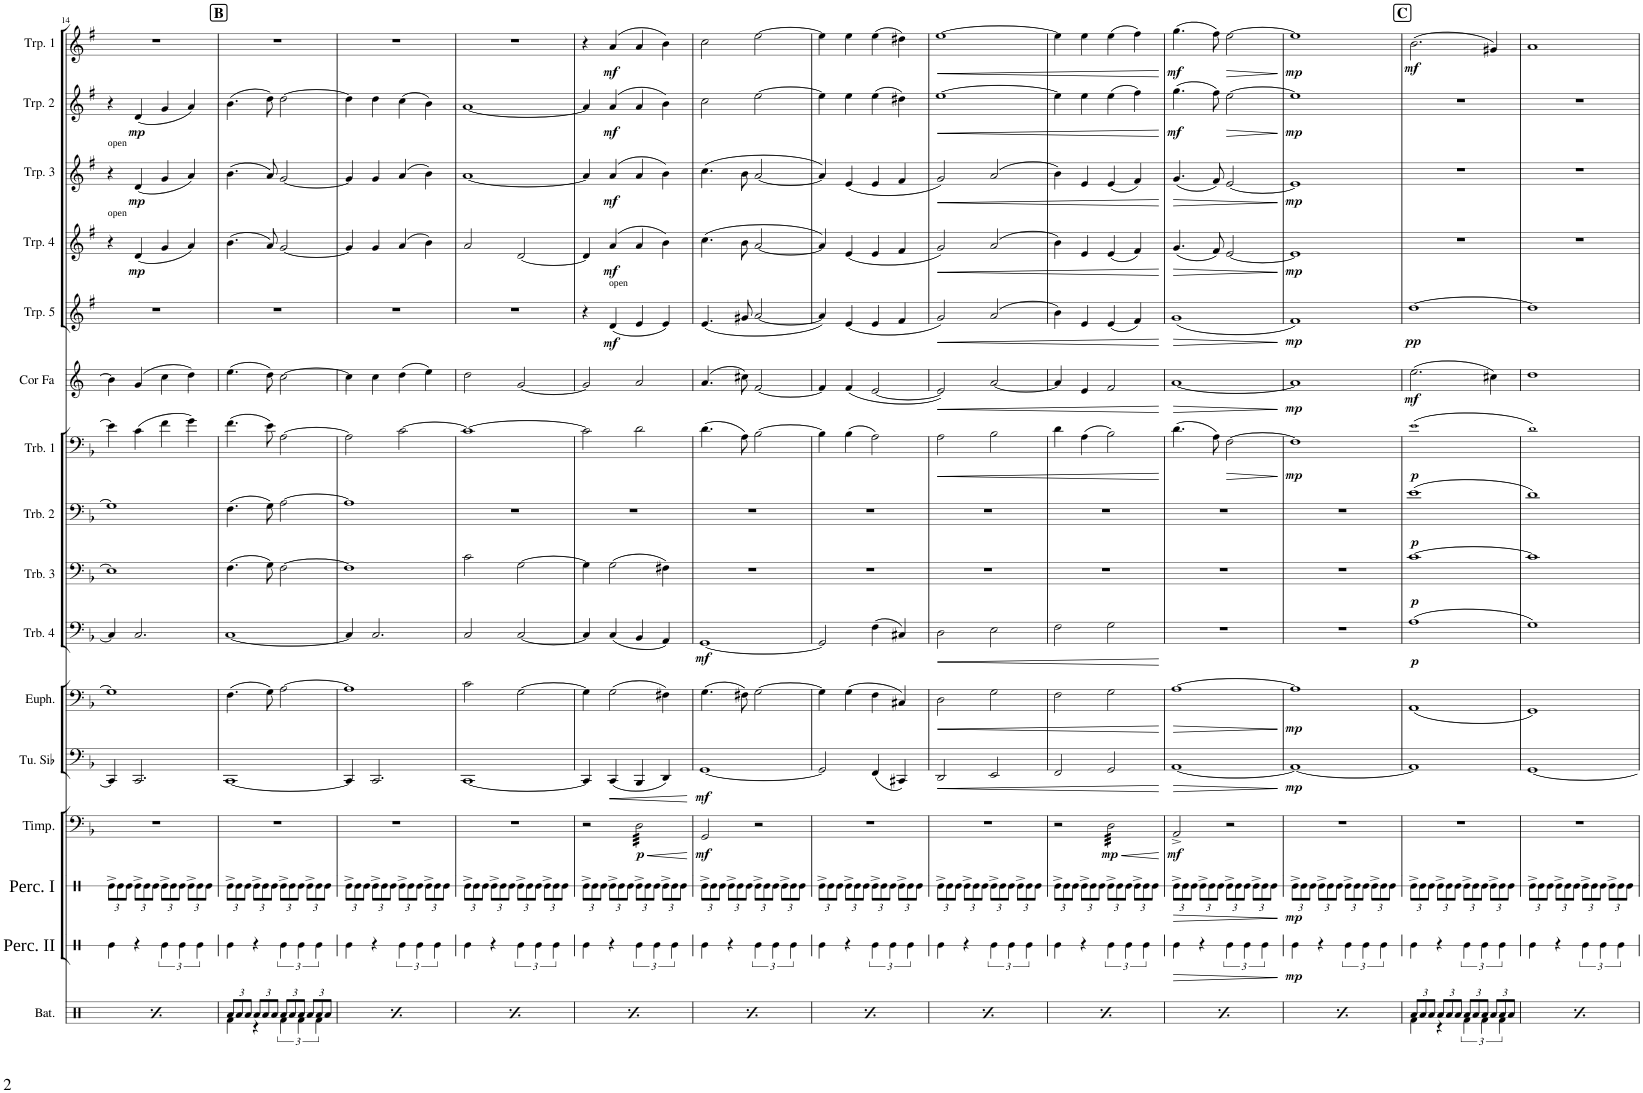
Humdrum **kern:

**kern	**kern	**dynam	**kern	**dynam	**kern	**dynam	**kern	**dynam	**kern	**dynam	**kern	**dynam	**kern	**dynam	**kern	**dynam	**kern	**dynam	**kern	**dynam	**kern	**dynam	**kern	**dynam	**kern	**dynam	**kern	**dynam	**kern	**dynam
*part16	*part15	*part15	*part14	*part14	*part13	*part13	*part12	*part12	*part11	*part11	*part10	*part10	*part9	*part9	*part8	*part8	*part7	*part7	*part6	*part6	*part5	*part5	*part4	*part4	*part3	*part3	*part2	*part2	*part1	*part1
*staff16	*staff15	*staff15	*staff14	*staff14	*staff13	*staff13	*staff12	*staff12	*staff11	*staff11	*staff10	*staff10	*staff9	*staff9	*staff8	*staff8	*staff7	*staff7	*staff6	*staff6	*staff5	*staff5	*staff4	*staff4	*staff3	*staff3	*staff2	*staff2	*staff1	*staff1
*I"Batterie	*I"Percussion II	*	*I"Percussion I	*	*I"Timpani	*	*I"Tuba en Sib	*	*I"Euphonium	*	*I"Trombone 4	*	*I"Trombone 3	*	*I"Trombone 2	*	*I"Trombone 1	*	*I"Cor en Fa	*	*I"Trompette 5	*	*I"Trompette 4	*	*I"Trompette 3	*	*I"Trompette 2	*	*I"Trompette 1	*
*I'Bat.	*I'Perc. II	*	*I'Perc. I	*	*I'Timp.	*	*I'Tu. Sib	*	*I'Euph.	*	*I'Trb. 4	*	*I'Trb. 3	*	*I'Trb. 2	*	*I'Trb. 1	*	*I'Cor Fa	*	*I'Trp. 5	*	*I'Trp. 4	*	*I'Trp. 3	*	*I'Trp. 2	*	*I'Trp. 1	*
!!LO:PB:g=z
*clefX	*clefX	*	*clefX	*	*clefF4	*	*clefF4	*	*clefF4	*	*clefF4	*	*clefF4	*	*clefF4	*	*clefF4	*	*clefG2	*	*clefG2	*	*clefG2	*	*clefG2	*	*clefG2	*	*clefG2	*
*	*	*	*	*	*	*	*	*	*	*	*	*	*	*	*	*	*	*	*Trd4c7	*	*Trd1c2	*	*Trd1c2	*	*Trd1c2	*	*Trd1c2	*	*Trd1c2	*
*k[]	*k[]	*	*k[]	*	*k[b-]	*	*k[b-]	*	*k[b-]	*	*k[b-]	*	*k[b-]	*	*k[b-]	*	*k[b-]	*	*k[]	*	*k[f#]	*	*k[f#]	*	*k[f#]	*	*k[f#]	*	*k[f#]	*
*M4/4	*M4/4	*	*M4/4	*	*M4/4	*	*M4/4	*	*M4/4	*	*M4/4	*	*M4/4	*	*M4/4	*	*M4/4	*	*M4/4	*	*M4/4	*	*M4/4	*	*M4/4	*	*M4/4	*	*M4/4	*
*Xbrackettup	*	*	*Xbrackettup	*	*	*	*	*	*	*	*	*	*	*	*	*	*	*	*	*	*	*	*	*	*	*	*	*	*	*
=14	=14	=14	=14	=14	=14	=14	=14	=14	=14	=14	=14	=14	=14	=14	=14	=14	=14	=14	=14	=14	=14	=14	=14	=14	=14	=14	=14	=14	=14	=14
*^	*	*	*	*	*	*	*	*	*	*	*	*	*	*	*	*	*	*	*	*	*	*	*	*	*	*	*	*	*	*
!	!	!	!	!	!	!	!	!	!	!	!	!	!	!	!	!	!	!	!	!	!	!	!	!	!	!LO:TX:a:t=open	!	!	!	!	!
!	!	!	!	!	!	!	!	!	!	!	!	!	!	!	!	!	!	!	!	!	!	!	!	!LO:TX:a:t=open	!	!	!	!	!	!	!
12Ra/L	4Rf\	4Re\	.	12Re^\L	.	1r	.	4CC/]	.	1G]	.	4C/]	.	1E]	.	1G]	.	4e\]	.	4b\]	.	1r	.	4r	.	4r	.	4r	.	1r	.
12Ra/	.	.	.	12Re\	.	.	.	.	.	.	.	.	.	.	.	.	.	.	.	.	.	.	.	.	.	.	.	.	.	.	.
12Ra/J	.	.	.	12Re\J	.	.	.	.	.	.	.	.	.	.	.	.	.	.	.	.	.	.	.	.	.	.	.	.	.	.	.
!	!	!	!	!	!	!	!	!	!	!	!	!	!	!	!	!	!	!	!	!	!	!	!	!	!LO:DY:b	!	!LO:DY:b	!	!LO:DY:b	!	!
12Ra/L	4r	4r	.	12Re^\L	.	.	.	2.CC/	.	.	.	2.C/	.	.	.	.	.	(4c\	.	(4g/	.	.	.	(4d/	mp	(4d/	mp	(4d/	mp	.	.
12Ra/	.	.	.	12Re\	.	.	.	.	.	.	.	.	.	.	.	.	.	.	.	.	.	.	.	.	.	.	.	.	.	.	.
12Ra/J	.	.	.	12Re\J	.	.	.	.	.	.	.	.	.	.	.	.	.	.	.	.	.	.	.	.	.	.	.	.	.	.	.
*	*brackettup	*	*	*	*	*	*	*	*	*	*	*	*	*	*	*	*	*	*	*	*	*	*	*	*	*	*	*	*	*	*
12Ra/L	6Rf\	6Re\	.	12Re^\L	.	.	.	.	.	.	.	.	.	.	.	.	.	4f\	.	4cc\	.	.	.	4g/	.	4g/	.	4g/	.	.	.
12Ra/	.	.	.	12Re\	.	.	.	.	.	.	.	.	.	.	.	.	.	.	.	.	.	.	.	.	.	.	.	.	.	.	.
12Ra/J	6Rf\	6Re\	.	12Re\J	.	.	.	.	.	.	.	.	.	.	.	.	.	.	.	.	.	.	.	.	.	.	.	.	.	.	.
*Xbrackettup	*	*	*	*	*	*	*	*	*	*	*	*	*	*	*	*	*	*	*	*	*	*	*	*	*	*	*	*	*	*	*
12Ra/L	.	.	.	12Re^\L	.	.	.	.	.	.	.	.	.	.	.	.	.	4g\)	.	4dd\)	.	.	.	4a/)	.	4a/)	.	4a/)	.	.	.
12Ra/	6Rf\	6Re\	.	12Re\	.	.	.	.	.	.	.	.	.	.	.	.	.	.	.	.	.	.	.	.	.	.	.	.	.	.	.
12Ra/J	.	.	.	12Re\J	.	.	.	.	.	.	.	.	.	.	.	.	.	.	.	.	.	.	.	.	.	.	.	.	.	.	.
!!LO:REH:place=s1:a:B:cj:fs=14:t=B
=15	=15	=15	=15	=15	=15	=15	=15	=15	=15	=15	=15	=15	=15	=15	=15	=15	=15	=15	=15	=15	=15	=15	=15	=15	=15	=15	=15	=15	=15	=15	=15
12Ra/L	4Rf\	4Re\	.	12Re^\L	.	1r	.	[1CC	.	(4.F\	.	[1C	.	(4.F\	.	(4.F\	.	(4.f\	.	(4.ee\	.	1r	.	(4.b\	.	(4.b\	.	(4.b\	.	1r	.
12Ra/	.	.	.	12Re\	.	.	.	.	.	.	.	.	.	.	.	.	.	.	.	.	.	.	.	.	.	.	.	.	.	.	.
12Ra/J	.	.	.	12Re\J	.	.	.	.	.	.	.	.	.	.	.	.	.	.	.	.	.	.	.	.	.	.	.	.	.	.	.
12Ra/L	4r	4r	.	12Re^\L	.	.	.	.	.	.	.	.	.	.	.	.	.	.	.	.	.	.	.	.	.	.	.	.	.	.	.
12Ra/	.	.	.	12Re\	.	.	.	.	.	.	.	.	.	.	.	.	.	.	.	.	.	.	.	.	.	.	.	.	.	.	.
.	.	.	.	.	.	.	.	.	.	8G\)	.	.	.	8G\)	.	8G\)	.	8e\)	.	8dd\)	.	.	.	8a/)	.	8a/)	.	8dd\)	.	.	.
12Ra/J	.	.	.	12Re\J	.	.	.	.	.	.	.	.	.	.	.	.	.	.	.	.	.	.	.	.	.	.	.	.	.	.	.
*	*brackettup	*	*	*	*	*	*	*	*	*	*	*	*	*	*	*	*	*	*	*	*	*	*	*	*	*	*	*	*	*	*
12Ra/L	6Rf\	6Re\	.	12Re^\L	.	.	.	.	.	[2A\	.	.	.	[2F\	.	[2A\	.	[2A\	.	[2cc\	.	.	.	[2g/	.	[2g/	.	[2dd\	.	.	.
12Ra/	.	.	.	12Re\	.	.	.	.	.	.	.	.	.	.	.	.	.	.	.	.	.	.	.	.	.	.	.	.	.	.	.
12Ra/J	6Rf\	6Re\	.	12Re\J	.	.	.	.	.	.	.	.	.	.	.	.	.	.	.	.	.	.	.	.	.	.	.	.	.	.	.
*Xbrackettup	*	*	*	*	*	*	*	*	*	*	*	*	*	*	*	*	*	*	*	*	*	*	*	*	*	*	*	*	*	*	*
12Ra/L	.	.	.	12Re^\L	.	.	.	.	.	.	.	.	.	.	.	.	.	.	.	.	.	.	.	.	.	.	.	.	.	.	.
12Ra/	6Rf\	6Re\	.	12Re\	.	.	.	.	.	.	.	.	.	.	.	.	.	.	.	.	.	.	.	.	.	.	.	.	.	.	.
12Ra/J	.	.	.	12Re\J	.	.	.	.	.	.	.	.	.	.	.	.	.	.	.	.	.	.	.	.	.	.	.	.	.	.	.
=16	=16	=16	=16	=16	=16	=16	=16	=16	=16	=16	=16	=16	=16	=16	=16	=16	=16	=16	=16	=16	=16	=16	=16	=16	=16	=16	=16	=16	=16	=16	=16
12Ra/L	4Rf\	4Re\	.	12Re^\L	.	1r	.	4CC/]	.	1A]	.	4C/]	.	1F]	.	1A]	.	2A\]	.	4cc\]	.	1r	.	4g/]	.	4g/]	.	4dd\]	.	1r	.
12Ra/	.	.	.	12Re\	.	.	.	.	.	.	.	.	.	.	.	.	.	.	.	.	.	.	.	.	.	.	.	.	.	.	.
12Ra/J	.	.	.	12Re\J	.	.	.	.	.	.	.	.	.	.	.	.	.	.	.	.	.	.	.	.	.	.	.	.	.	.	.
12Ra/L	4r	4r	.	12Re^\L	.	.	.	2.CC/	.	.	.	2.C/	.	.	.	.	.	.	.	4cc\	.	.	.	4g/	.	4g/	.	4dd\	.	.	.
12Ra/	.	.	.	12Re\	.	.	.	.	.	.	.	.	.	.	.	.	.	.	.	.	.	.	.	.	.	.	.	.	.	.	.
12Ra/J	.	.	.	12Re\J	.	.	.	.	.	.	.	.	.	.	.	.	.	.	.	.	.	.	.	.	.	.	.	.	.	.	.
*	*brackettup	*	*	*	*	*	*	*	*	*	*	*	*	*	*	*	*	*	*	*	*	*	*	*	*	*	*	*	*	*	*
12Ra/L	6Rf\	6Re\	.	12Re^\L	.	.	.	.	.	.	.	.	.	.	.	.	.	[2c\	.	(4dd\	.	.	.	(4a/	.	(4a/	.	(4cc\	.	.	.
12Ra/	.	.	.	12Re\	.	.	.	.	.	.	.	.	.	.	.	.	.	.	.	.	.	.	.	.	.	.	.	.	.	.	.
12Ra/J	6Rf\	6Re\	.	12Re\J	.	.	.	.	.	.	.	.	.	.	.	.	.	.	.	.	.	.	.	.	.	.	.	.	.	.	.
*Xbrackettup	*	*	*	*	*	*	*	*	*	*	*	*	*	*	*	*	*	*	*	*	*	*	*	*	*	*	*	*	*	*	*
12Ra/L	.	.	.	12Re^\L	.	.	.	.	.	.	.	.	.	.	.	.	.	.	.	4ee\)	.	.	.	4b\)	.	4b\)	.	4b\)	.	.	.
12Ra/	6Rf\	6Re\	.	12Re\	.	.	.	.	.	.	.	.	.	.	.	.	.	.	.	.	.	.	.	.	.	.	.	.	.	.	.
12Ra/J	.	.	.	12Re\J	.	.	.	.	.	.	.	.	.	.	.	.	.	.	.	.	.	.	.	.	.	.	.	.	.	.	.
=17	=17	=17	=17	=17	=17	=17	=17	=17	=17	=17	=17	=17	=17	=17	=17	=17	=17	=17	=17	=17	=17	=17	=17	=17	=17	=17	=17	=17	=17	=17	=17
12Ra/L	4Rf\	4Re\	.	12Re^\L	.	1r	.	[1CC	.	2c\	.	2C/	.	2c\	.	1r	.	1c_	.	2dd\	.	1r	.	2a/	.	[1a	.	[1a	.	1r	.
12Ra/	.	.	.	12Re\	.	.	.	.	.	.	.	.	.	.	.	.	.	.	.	.	.	.	.	.	.	.	.	.	.	.	.
12Ra/J	.	.	.	12Re\J	.	.	.	.	.	.	.	.	.	.	.	.	.	.	.	.	.	.	.	.	.	.	.	.	.	.	.
12Ra/L	4r	4r	.	12Re^\L	.	.	.	.	.	.	.	.	.	.	.	.	.	.	.	.	.	.	.	.	.	.	.	.	.	.	.
12Ra/	.	.	.	12Re\	.	.	.	.	.	.	.	.	.	.	.	.	.	.	.	.	.	.	.	.	.	.	.	.	.	.	.
12Ra/J	.	.	.	12Re\J	.	.	.	.	.	.	.	.	.	.	.	.	.	.	.	.	.	.	.	.	.	.	.	.	.	.	.
*	*brackettup	*	*	*	*	*	*	*	*	*	*	*	*	*	*	*	*	*	*	*	*	*	*	*	*	*	*	*	*	*	*
12Ra/L	6Rf\	6Re\	.	12Re^\L	.	.	.	.	.	[2G\	.	[2C/	.	[2G\	.	.	.	.	.	[2g/	.	.	.	[2d/	.	.	.	.	.	.	.
12Ra/	.	.	.	12Re\	.	.	.	.	.	.	.	.	.	.	.	.	.	.	.	.	.	.	.	.	.	.	.	.	.	.	.
12Ra/J	6Rf\	6Re\	.	12Re\J	.	.	.	.	.	.	.	.	.	.	.	.	.	.	.	.	.	.	.	.	.	.	.	.	.	.	.
*Xbrackettup	*	*	*	*	*	*	*	*	*	*	*	*	*	*	*	*	*	*	*	*	*	*	*	*	*	*	*	*	*	*	*
12Ra/L	.	.	.	12Re^\L	.	.	.	.	.	.	.	.	.	.	.	.	.	.	.	.	.	.	.	.	.	.	.	.	.	.	.
12Ra/	6Rf\	6Re\	.	12Re\	.	.	.	.	.	.	.	.	.	.	.	.	.	.	.	.	.	.	.	.	.	.	.	.	.	.	.
12Ra/J	.	.	.	12Re\J	.	.	.	.	.	.	.	.	.	.	.	.	.	.	.	.	.	.	.	.	.	.	.	.	.	.	.
=18	=18	=18	=18	=18	=18	=18	=18	=18	=18	=18	=18	=18	=18	=18	=18	=18	=18	=18	=18	=18	=18	=18	=18	=18	=18	=18	=18	=18	=18	=18	=18
12Ra/L	4Rf\	4Re\	.	12Re^\L	.	2r	.	4CC/]	.	4G\]	.	4C/]	.	4G\]	.	1r	.	2c\]	.	2g/]	.	4r	.	4d/]	.	4a/]	.	4a/]	.	4r	.
12Ra/	.	.	.	12Re\	.	.	.	.	.	.	.	.	.	.	.	.	.	.	.	.	.	.	.	.	.	.	.	.	.	.	.
12Ra/J	.	.	.	12Re\J	.	.	.	.	.	.	.	.	.	.	.	.	.	.	.	.	.	.	.	.	.	.	.	.	.	.	.
!	!	!	!	!	!	!	!	!	!	!	!	!	!	!	!	!	!	!	!	!	!	!LO:TX:a:t=open	!	!	!	!	!	!	!	!	!
!	!	!	!	!	!	!	!	!	!LO:HP:b	!	!	!	!	!	!	!	!	!	!	!	!	!	!LO:DY:b	!	!LO:DY:b	!	!LO:DY:b	!	!LO:DY:b	!	!LO:DY:b
12Ra/L	4r	4r	.	12Re^\L	.	.	.	(4CC/	<	(2G\	.	(4C/	.	(2G\	.	.	.	.	.	.	.	(4d/	mf	(4a/	mf	(4a/	mf	(4a/	mf	(4a/	mf
12Ra/	.	.	.	12Re\	.	.	.	.	.	.	.	.	.	.	.	.	.	.	.	.	.	.	.	.	.	.	.	.	.	.	.
12Ra/J	.	.	.	12Re\J	.	.	.	.	.	.	.	.	.	.	.	.	.	.	.	.	.	.	.	.	.	.	.	.	.	.	.
*	*brackettup	*	*	*	*	*	*	*	*	*	*	*	*	*	*	*	*	*	*	*	*	*	*	*	*	*	*	*	*	*	*
!	!	!	!	!	!	!	!LO:HP:b	!	!	!	!	!	!	!	!	!	!	!	!	!	!	!	!	!	!	!	!	!	!	!	!
!	!	!	!	!	!	!	!LO:DY:n=1:b	!	!	!	!	!	!	!	!	!	!	!	!	!	!	!	!	!	!	!	!	!	!	!	!
*	*	*	*	*	*	*tremolo	*	*	*	*	*	*	*	*	*	*	*	*	*	*	*	*	*	*	*	*	*	*	*	*	*
12Ra/L	6Rf\	6Re\	.	12Re^\L	.	32D\LLL	< p	4BBB-/	.	.	.	4BB-/	.	.	.	.	.	2d\	.	2a/	.	4e/	.	4a/	.	4a/	.	4a/	.	4a/	.
.	.	.	.	.	.	32D\	.	.	.	.	.	.	.	.	.	.	.	.	.	.	.	.	.	.	.	.	.	.	.	.	.
.	.	.	.	.	.	32D\	.	.	.	.	.	.	.	.	.	.	.	.	.	.	.	.	.	.	.	.	.	.	.	.	.
12Ra/	.	.	.	12Re\	.	.	.	.	.	.	.	.	.	.	.	.	.	.	.	.	.	.	.	.	.	.	.	.	.	.	.
.	.	.	.	.	.	32D\	.	.	.	.	.	.	.	.	.	.	.	.	.	.	.	.	.	.	.	.	.	.	.	.	.
.	.	.	.	.	.	32D\	.	.	.	.	.	.	.	.	.	.	.	.	.	.	.	.	.	.	.	.	.	.	.	.	.
.	.	.	.	.	.	32D\	.	.	.	.	.	.	.	.	.	.	.	.	.	.	.	.	.	.	.	.	.	.	.	.	.
12Ra/J	6Rf\	6Re\	.	12Re\J	.	.	.	.	.	.	.	.	.	.	.	.	.	.	.	.	.	.	.	.	.	.	.	.	.	.	.
.	.	.	.	.	.	32D\	.	.	.	.	.	.	.	.	.	.	.	.	.	.	.	.	.	.	.	.	.	.	.	.	.
.	.	.	.	.	.	32D\	.	.	.	.	.	.	.	.	.	.	.	.	.	.	.	.	.	.	.	.	.	.	.	.	.
*Xbrackettup	*	*	*	*	*	*	*	*	*	*	*	*	*	*	*	*	*	*	*	*	*	*	*	*	*	*	*	*	*	*	*
12Ra/L	.	.	.	12Re^\L	.	32D\	.	4DD/)	.	4F#X\)	.	4AA/)	.	4F#X\)	.	.	.	.	.	.	.	4e/)	.	4b\)	.	4b\)	.	4b\)	.	4b\)	.
.	.	.	.	.	.	32D\	.	.	.	.	.	.	.	.	.	.	.	.	.	.	.	.	.	.	.	.	.	.	.	.	.
.	.	.	.	.	.	32D\	.	.	.	.	.	.	.	.	.	.	.	.	.	.	.	.	.	.	.	.	.	.	.	.	.
12Ra/	6Rf\	6Re\	.	12Re\	.	.	.	.	.	.	.	.	.	.	.	.	.	.	.	.	.	.	.	.	.	.	.	.	.	.	.
.	.	.	.	.	.	32D\	.	.	.	.	.	.	.	.	.	.	.	.	.	.	.	.	.	.	.	.	.	.	.	.	.
.	.	.	.	.	.	32D\	.	.	.	.	.	.	.	.	.	.	.	.	.	.	.	.	.	.	.	.	.	.	.	.	.
.	.	.	.	.	.	32D\	.	.	.	.	.	.	.	.	.	.	.	.	.	.	.	.	.	.	.	.	.	.	.	.	.
12Ra/J	.	.	.	12Re\J	.	.	.	.	.	.	.	.	.	.	.	.	.	.	.	.	.	.	.	.	.	.	.	.	.	.	.
.	.	.	.	.	.	32D\	.	.	.	.	.	.	.	.	.	.	.	.	.	.	.	.	.	.	.	.	.	.	.	.	.
.	.	.	.	.	.	32D\JJJ	.	.	.	.	.	.	.	.	.	.	.	.	.	.	.	.	.	.	.	.	.	.	.	.	.
*	*	*	*	*	*	*Xtremolo	*	*	*	*	*	*	*	*	*	*	*	*	*	*	*	*	*	*	*	*	*	*	*	*	*
*v	*v	*	*	*	*	*	*	*	*	*	*	*	*	*	*	*	*	*	*	*	*	*	*	*	*	*	*	*	*	*	*
.	.	.	.	.	.	[	.	[	.	.	.	.	.	.	.	.	.	.	.	.	.	.	.	.	.	.	.	.	.	.
=19	=19	=19	=19	=19	=19	=19	=19	=19	=19	=19	=19	=19	=19	=19	=19	=19	=19	=19	=19	=19	=19	=19	=19	=19	=19	=19	=19	=19	=19	=19
*^	*	*	*	*	*	*	*	*	*	*	*	*	*	*	*	*	*	*	*	*	*	*	*	*	*	*	*	*	*	*
!	!	!	!	!	!	!	!LO:DY:b	!	!LO:DY:b	!	!	!	!LO:DY:b	!	!	!	!	!	!	!	!	!	!	!	!	!	!	!	!	!	!
12Ra/L	4Rf\	4Re\	.	12Re^\L	.	2GG/	mf	[1GG	mf	(4.G\	.	[1GG	mf	1r	.	1r	.	(4.d\	.	(4.a/	.	(4.e/	.	(4.cc\	.	(4.cc\	.	2cc\	.	2cc\	.
12Ra/	.	.	.	12Re\	.	.	.	.	.	.	.	.	.	.	.	.	.	.	.	.	.	.	.	.	.	.	.	.	.	.	.
12Ra/J	.	.	.	12Re\J	.	.	.	.	.	.	.	.	.	.	.	.	.	.	.	.	.	.	.	.	.	.	.	.	.	.	.
12Ra/L	4r	4r	.	12Re^\L	.	.	.	.	.	.	.	.	.	.	.	.	.	.	.	.	.	.	.	.	.	.	.	.	.	.	.
12Ra/	.	.	.	12Re\	.	.	.	.	.	.	.	.	.	.	.	.	.	.	.	.	.	.	.	.	.	.	.	.	.	.	.
.	.	.	.	.	.	.	.	.	.	8F#X\)	.	.	.	.	.	.	.	8A\)	.	8cc#X\)	.	8g#X/	.	8b\	.	8b\	.	.	.	.	.
12Ra/J	.	.	.	12Re\J	.	.	.	.	.	.	.	.	.	.	.	.	.	.	.	.	.	.	.	.	.	.	.	.	.	.	.
*	*brackettup	*	*	*	*	*	*	*	*	*	*	*	*	*	*	*	*	*	*	*	*	*	*	*	*	*	*	*	*	*	*
12Ra/L	6Rf\	6Re\	.	12Re^\L	.	2r	.	.	.	[2G\	.	.	.	.	.	.	.	[2B-\	.	[2f/	.	[2a/	.	[2a/	.	[2a/	.	[2ee\	.	[2ee\	.
12Ra/	.	.	.	12Re\	.	.	.	.	.	.	.	.	.	.	.	.	.	.	.	.	.	.	.	.	.	.	.	.	.	.	.
12Ra/J	6Rf\	6Re\	.	12Re\J	.	.	.	.	.	.	.	.	.	.	.	.	.	.	.	.	.	.	.	.	.	.	.	.	.	.	.
*Xbrackettup	*	*	*	*	*	*	*	*	*	*	*	*	*	*	*	*	*	*	*	*	*	*	*	*	*	*	*	*	*	*	*
12Ra/L	.	.	.	12Re^\L	.	.	.	.	.	.	.	.	.	.	.	.	.	.	.	.	.	.	.	.	.	.	.	.	.	.	.
12Ra/	6Rf\	6Re\	.	12Re\	.	.	.	.	.	.	.	.	.	.	.	.	.	.	.	.	.	.	.	.	.	.	.	.	.	.	.
12Ra/J	.	.	.	12Re\J	.	.	.	.	.	.	.	.	.	.	.	.	.	.	.	.	.	.	.	.	.	.	.	.	.	.	.
=20	=20	=20	=20	=20	=20	=20	=20	=20	=20	=20	=20	=20	=20	=20	=20	=20	=20	=20	=20	=20	=20	=20	=20	=20	=20	=20	=20	=20	=20	=20	=20
12Ra/L	4Rf\	4Re\	.	12Re^\L	.	1r	.	2GG/]	.	4G\]	.	2GG/]	.	1r	.	1r	.	4B-\]	.	4f/]	.	4a/])	.	4a/])	.	4a/])	.	4ee\]	.	4ee\]	.
12Ra/	.	.	.	12Re\	.	.	.	.	.	.	.	.	.	.	.	.	.	.	.	.	.	.	.	.	.	.	.	.	.	.	.
12Ra/J	.	.	.	12Re\J	.	.	.	.	.	.	.	.	.	.	.	.	.	.	.	.	.	.	.	.	.	.	.	.	.	.	.
12Ra/L	4r	4r	.	12Re^\L	.	.	.	.	.	(4G\	.	.	.	.	.	.	.	(4B-\	.	(4f/	.	(4e/	.	(4e/	.	(4e/	.	4ee\	.	4ee\	.
12Ra/	.	.	.	12Re\	.	.	.	.	.	.	.	.	.	.	.	.	.	.	.	.	.	.	.	.	.	.	.	.	.	.	.
12Ra/J	.	.	.	12Re\J	.	.	.	.	.	.	.	.	.	.	.	.	.	.	.	.	.	.	.	.	.	.	.	.	.	.	.
*	*brackettup	*	*	*	*	*	*	*	*	*	*	*	*	*	*	*	*	*	*	*	*	*	*	*	*	*	*	*	*	*	*
12Ra/L	6Rf\	6Re\	.	12Re^\L	.	.	.	(4FF/	.	4F\	.	(4F\	.	.	.	.	.	2A\)	.	[2e/	.	4e/	.	4e/	.	4e/	.	(4ee\	.	(4ee\	.
12Ra/	.	.	.	12Re\	.	.	.	.	.	.	.	.	.	.	.	.	.	.	.	.	.	.	.	.	.	.	.	.	.	.	.
12Ra/J	6Rf\	6Re\	.	12Re\J	.	.	.	.	.	.	.	.	.	.	.	.	.	.	.	.	.	.	.	.	.	.	.	.	.	.	.
*Xbrackettup	*	*	*	*	*	*	*	*	*	*	*	*	*	*	*	*	*	*	*	*	*	*	*	*	*	*	*	*	*	*	*
12Ra/L	.	.	.	12Re^\L	.	.	.	4CC#X/)	.	4C#X/)	.	4C#X/)	.	.	.	.	.	.	.	.	.	4f#/	.	4f#/	.	4f#/	.	4dd#X\)	.	4dd#X\)	.
12Ra/	6Rf\	6Re\	.	12Re\	.	.	.	.	.	.	.	.	.	.	.	.	.	.	.	.	.	.	.	.	.	.	.	.	.	.	.
12Ra/J	.	.	.	12Re\J	.	.	.	.	.	.	.	.	.	.	.	.	.	.	.	.	.	.	.	.	.	.	.	.	.	.	.
=21	=21	=21	=21	=21	=21	=21	=21	=21	=21	=21	=21	=21	=21	=21	=21	=21	=21	=21	=21	=21	=21	=21	=21	=21	=21	=21	=21	=21	=21	=21	=21
!	!	!	!	!	!	!	!	!	!LO:HP:b	!	!LO:HP:b	!	!LO:HP:b	!	!	!	!	!	!LO:HP:b	!	!LO:HP:b	!	!LO:HP:b	!	!LO:HP:b	!	!LO:HP:b	!	!LO:HP:b	!	!LO:HP:b
12Ra/L	4Rf\	4Re\	.	12Re^\L	.	1r	.	2DD/	<	2D\	<	2D\	<	1r	.	1r	.	2A\	<	2e/])	<	2g/)	<	2g/)	<	2g/)	<	[1ee	<	[1ee	<
12Ra/	.	.	.	12Re\	.	.	.	.	.	.	.	.	.	.	.	.	.	.	.	.	.	.	.	.	.	.	.	.	.	.	.
12Ra/J	.	.	.	12Re\J	.	.	.	.	.	.	.	.	.	.	.	.	.	.	.	.	.	.	.	.	.	.	.	.	.	.	.
12Ra/L	4r	4r	.	12Re^\L	.	.	.	.	.	.	.	.	.	.	.	.	.	.	.	.	.	.	.	.	.	.	.	.	.	.	.
12Ra/	.	.	.	12Re\	.	.	.	.	.	.	.	.	.	.	.	.	.	.	.	.	.	.	.	.	.	.	.	.	.	.	.
12Ra/J	.	.	.	12Re\J	.	.	.	.	.	.	.	.	.	.	.	.	.	.	.	.	.	.	.	.	.	.	.	.	.	.	.
*	*brackettup	*	*	*	*	*	*	*	*	*	*	*	*	*	*	*	*	*	*	*	*	*	*	*	*	*	*	*	*	*	*
12Ra/L	6Rf\	6Re\	.	12Re^\L	.	.	.	2EE/	.	2G\	.	2E\	.	.	.	.	.	2B-\	.	[2a/	.	(2a/	.	(2a/	.	(2a/	.	.	.	.	.
12Ra/	.	.	.	12Re\	.	.	.	.	.	.	.	.	.	.	.	.	.	.	.	.	.	.	.	.	.	.	.	.	.	.	.
12Ra/J	6Rf\	6Re\	.	12Re\J	.	.	.	.	.	.	.	.	.	.	.	.	.	.	.	.	.	.	.	.	.	.	.	.	.	.	.
*Xbrackettup	*	*	*	*	*	*	*	*	*	*	*	*	*	*	*	*	*	*	*	*	*	*	*	*	*	*	*	*	*	*	*
12Ra/L	.	.	.	12Re^\L	.	.	.	.	.	.	.	.	.	.	.	.	.	.	.	.	.	.	.	.	.	.	.	.	.	.	.
12Ra/	6Rf\	6Re\	.	12Re\	.	.	.	.	.	.	.	.	.	.	.	.	.	.	.	.	.	.	.	.	.	.	.	.	.	.	.
12Ra/J	.	.	.	12Re\J	.	.	.	.	.	.	.	.	.	.	.	.	.	.	.	.	.	.	.	.	.	.	.	.	.	.	.
=22	=22	=22	=22	=22	=22	=22	=22	=22	=22	=22	=22	=22	=22	=22	=22	=22	=22	=22	=22	=22	=22	=22	=22	=22	=22	=22	=22	=22	=22	=22	=22
12Ra/L	4Rf\	4Re\	.	12Re^\L	.	2r	.	2FF/	.	2F\	.	2F\	.	1r	.	1r	.	4d\	.	4a/]	.	4b\)	.	4b\)	.	4b\)	.	4ee\]	.	4ee\]	.
12Ra/	.	.	.	12Re\	.	.	.	.	.	.	.	.	.	.	.	.	.	.	.	.	.	.	.	.	.	.	.	.	.	.	.
12Ra/J	.	.	.	12Re\J	.	.	.	.	.	.	.	.	.	.	.	.	.	.	.	.	.	.	.	.	.	.	.	.	.	.	.
12Ra/L	4r	4r	.	12Re^\L	.	.	.	.	.	.	.	.	.	.	.	.	.	(4A\	.	4e/	.	4e/	.	4e/	.	4e/	.	4ee\	.	4ee\	.
12Ra/	.	.	.	12Re\	.	.	.	.	.	.	.	.	.	.	.	.	.	.	.	.	.	.	.	.	.	.	.	.	.	.	.
12Ra/J	.	.	.	12Re\J	.	.	.	.	.	.	.	.	.	.	.	.	.	.	.	.	.	.	.	.	.	.	.	.	.	.	.
*	*brackettup	*	*	*	*	*	*	*	*	*	*	*	*	*	*	*	*	*	*	*	*	*	*	*	*	*	*	*	*	*	*
!	!	!	!	!	!	!	!LO:HP:b	!	!	!	!	!	!	!	!	!	!	!	!	!	!	!	!	!	!	!	!	!	!	!	!
!	!	!	!	!	!	!	!LO:DY:n=1:b	!	!	!	!	!	!	!	!	!	!	!	!	!	!	!	!	!	!	!	!	!	!	!	!
*	*	*	*	*	*	*tremolo	*	*	*	*	*	*	*	*	*	*	*	*	*	*	*	*	*	*	*	*	*	*	*	*	*
12Ra/L	6Rf\	6Re\	.	12Re^\L	.	32D\LLL	< mp	2GG/	.	2G\	.	2G\	.	.	.	.	.	2B-\)	.	2f/	.	(4e/	.	(4e/	.	(4e/	.	(4ee\	.	(4ee\	.
.	.	.	.	.	.	32D\	.	.	.	.	.	.	.	.	.	.	.	.	.	.	.	.	.	.	.	.	.	.	.	.	.
.	.	.	.	.	.	32D\	.	.	.	.	.	.	.	.	.	.	.	.	.	.	.	.	.	.	.	.	.	.	.	.	.
12Ra/	.	.	.	12Re\	.	.	.	.	.	.	.	.	.	.	.	.	.	.	.	.	.	.	.	.	.	.	.	.	.	.	.
.	.	.	.	.	.	32D\	.	.	.	.	.	.	.	.	.	.	.	.	.	.	.	.	.	.	.	.	.	.	.	.	.
.	.	.	.	.	.	32D\	.	.	.	.	.	.	.	.	.	.	.	.	.	.	.	.	.	.	.	.	.	.	.	.	.
.	.	.	.	.	.	32D\	.	.	.	.	.	.	.	.	.	.	.	.	.	.	.	.	.	.	.	.	.	.	.	.	.
12Ra/J	6Rf\	6Re\	.	12Re\J	.	.	.	.	.	.	.	.	.	.	.	.	.	.	.	.	.	.	.	.	.	.	.	.	.	.	.
.	.	.	.	.	.	32D\	.	.	.	.	.	.	.	.	.	.	.	.	.	.	.	.	.	.	.	.	.	.	.	.	.
.	.	.	.	.	.	32D\	.	.	.	.	.	.	.	.	.	.	.	.	.	.	.	.	.	.	.	.	.	.	.	.	.
*Xbrackettup	*	*	*	*	*	*	*	*	*	*	*	*	*	*	*	*	*	*	*	*	*	*	*	*	*	*	*	*	*	*	*
12Ra/L	.	.	.	12Re^\L	.	32D\	.	.	.	.	.	.	.	.	.	.	.	.	.	.	.	4f#/)	.	4f#/)	.	4f#/)	.	4ff#\)	.	4ff#\)	.
.	.	.	.	.	.	32D\	.	.	.	.	.	.	.	.	.	.	.	.	.	.	.	.	.	.	.	.	.	.	.	.	.
.	.	.	.	.	.	32D\	.	.	.	.	.	.	.	.	.	.	.	.	.	.	.	.	.	.	.	.	.	.	.	.	.
12Ra/	6Rf\	6Re\	.	12Re\	.	.	.	.	.	.	.	.	.	.	.	.	.	.	.	.	.	.	.	.	.	.	.	.	.	.	.
.	.	.	.	.	.	32D\	.	.	.	.	.	.	.	.	.	.	.	.	.	.	.	.	.	.	.	.	.	.	.	.	.
.	.	.	.	.	.	32D\	.	.	.	.	.	.	.	.	.	.	.	.	.	.	.	.	.	.	.	.	.	.	.	.	.
.	.	.	.	.	.	32D\	.	.	.	.	.	.	.	.	.	.	.	.	.	.	.	.	.	.	.	.	.	.	.	.	.
12Ra/J	.	.	.	12Re\J	.	.	.	.	.	.	.	.	.	.	.	.	.	.	.	.	.	.	.	.	.	.	.	.	.	.	.
.	.	.	.	.	.	32D\	.	.	.	.	.	.	.	.	.	.	.	.	.	.	.	.	.	.	.	.	.	.	.	.	.
.	.	.	.	.	.	32D\JJJ	.	.	.	.	.	.	.	.	.	.	.	.	.	.	.	.	.	.	.	.	.	.	.	.	.
*	*	*	*	*	*	*Xtremolo	*	*	*	*	*	*	*	*	*	*	*	*	*	*	*	*	*	*	*	*	*	*	*	*	*
*v	*v	*	*	*	*	*	*	*	*	*	*	*	*	*	*	*	*	*	*	*	*	*	*	*	*	*	*	*	*	*	*
.	.	.	.	.	.	[	.	[	.	[	.	[	.	.	.	.	.	[	.	[	.	[	.	[	.	[	.	[	.	[
=23	=23	=23	=23	=23	=23	=23	=23	=23	=23	=23	=23	=23	=23	=23	=23	=23	=23	=23	=23	=23	=23	=23	=23	=23	=23	=23	=23	=23	=23	=23
*^	*	*	*	*	*	*	*	*	*	*	*	*	*	*	*	*	*	*	*	*	*	*	*	*	*	*	*	*	*	*
!	!	!	!LO:HP:b	!	!LO:HP:b	!	!LO:DY:b	!	!LO:HP:b	!	!LO:HP:b	!	!	!	!	!	!	!	!	!	!LO:HP:b	!	!LO:HP:b	!	!LO:HP:b	!	!LO:HP:b	!	!LO:DY:b	!	!LO:DY:b
12Ra/L	4Rf\	4Re\	>	12Re^\L	>	2AA^/	mf	[1AA	>	[1A	>	1r	.	1r	.	1r	.	(4.d\	.	[1a	>	(1g	>	(4.g/	>	(4.g/	>	(4.gg\	mf	(4.gg\	mf
12Ra/	.	.	.	12Re\	.	.	.	.	.	.	.	.	.	.	.	.	.	.	.	.	.	.	.	.	.	.	.	.	.	.	.
12Ra/J	.	.	.	12Re\J	.	.	.	.	.	.	.	.	.	.	.	.	.	.	.	.	.	.	.	.	.	.	.	.	.	.	.
12Ra/L	4r	4r	.	12Re^\L	.	.	.	.	.	.	.	.	.	.	.	.	.	.	.	.	.	.	.	.	.	.	.	.	.	.	.
12Ra/	.	.	.	12Re\	.	.	.	.	.	.	.	.	.	.	.	.	.	.	.	.	.	.	.	.	.	.	.	.	.	.	.
.	.	.	.	.	.	.	.	.	.	.	.	.	.	.	.	.	.	8A\)	.	.	.	.	.	8f#/)	.	8f#/)	.	8ff#\)	.	8ff#\)	.
12Ra/J	.	.	.	12Re\J	.	.	.	.	.	.	.	.	.	.	.	.	.	.	.	.	.	.	.	.	.	.	.	.	.	.	.
*	*brackettup	*	*	*	*	*	*	*	*	*	*	*	*	*	*	*	*	*	*	*	*	*	*	*	*	*	*	*	*	*	*
!	!	!	!	!	!	!	!	!	!	!	!	!	!	!	!	!	!	!	!LO:HP:b	!	!	!	!	!	!	!	!	!	!LO:HP:b	!	!LO:HP:b
12Ra/L	6Rf\	6Re\	.	12Re^\L	.	2r	.	.	.	.	.	.	.	.	.	.	.	[2F\	>	.	.	.	.	[2e/	.	[2e/	.	[2ee\	>	[2ee\	>
12Ra/	.	.	.	12Re\	.	.	.	.	.	.	.	.	.	.	.	.	.	.	.	.	.	.	.	.	.	.	.	.	.	.	.
12Ra/J	6Rf\	6Re\	.	12Re\J	.	.	.	.	.	.	.	.	.	.	.	.	.	.	.	.	.	.	.	.	.	.	.	.	.	.	.
*Xbrackettup	*	*	*	*	*	*	*	*	*	*	*	*	*	*	*	*	*	*	*	*	*	*	*	*	*	*	*	*	*	*	*
12Ra/L	.	.	.	12Re^\L	.	.	.	.	.	.	.	.	.	.	.	.	.	.	.	.	.	.	.	.	.	.	.	.	.	.	.
12Ra/	6Rf\	6Re\	.	12Re\	.	.	.	.	.	.	.	.	.	.	.	.	.	.	.	.	.	.	.	.	.	.	.	.	.	.	.
12Ra/J	.	.	.	12Re\J	.	.	.	.	.	.	.	.	.	.	.	.	.	.	.	.	.	.	.	.	.	.	.	.	.	.	.
*v	*v	*	*	*	*	*	*	*	*	*	*	*	*	*	*	*	*	*	*	*	*	*	*	*	*	*	*	*	*	*	*
.	.	]	.	]	.	.	.	]	.	]	.	.	.	.	.	.	.	]	.	]	.	]	.	]	.	]	.	]	.	]
=24	=24	=24	=24	=24	=24	=24	=24	=24	=24	=24	=24	=24	=24	=24	=24	=24	=24	=24	=24	=24	=24	=24	=24	=24	=24	=24	=24	=24	=24	=24
*^	*	*	*	*	*	*	*	*	*	*	*	*	*	*	*	*	*	*	*	*	*	*	*	*	*	*	*	*	*	*
!	!	!	!LO:DY:b	!	!LO:DY:b	!	!	!	!LO:DY:b	!	!LO:DY:b	!	!	!	!	!	!	!	!LO:DY:b	!	!LO:DY:b	!	!LO:DY:b	!	!LO:DY:b	!	!LO:DY:b	!	!LO:DY:b	!	!LO:DY:b
12Ra/L	4Rf\	4Re\	mp	12Re^\L	mp	1r	.	1AA_	mp	1A]	mp	1r	.	1r	.	1r	.	1F]	mp	1a]	mp	1f#)	mp	1e]	mp	1e]	mp	1ee]	mp	1ee]	mp
12Ra/	.	.	.	12Re\	.	.	.	.	.	.	.	.	.	.	.	.	.	.	.	.	.	.	.	.	.	.	.	.	.	.	.
12Ra/J	.	.	.	12Re\J	.	.	.	.	.	.	.	.	.	.	.	.	.	.	.	.	.	.	.	.	.	.	.	.	.	.	.
12Ra/L	4r	4r	.	12Re^\L	.	.	.	.	.	.	.	.	.	.	.	.	.	.	.	.	.	.	.	.	.	.	.	.	.	.	.
12Ra/	.	.	.	12Re\	.	.	.	.	.	.	.	.	.	.	.	.	.	.	.	.	.	.	.	.	.	.	.	.	.	.	.
12Ra/J	.	.	.	12Re\J	.	.	.	.	.	.	.	.	.	.	.	.	.	.	.	.	.	.	.	.	.	.	.	.	.	.	.
*	*brackettup	*	*	*	*	*	*	*	*	*	*	*	*	*	*	*	*	*	*	*	*	*	*	*	*	*	*	*	*	*	*
12Ra/L	6Rf\	6Re\	.	12Re^\L	.	.	.	.	.	.	.	.	.	.	.	.	.	.	.	.	.	.	.	.	.	.	.	.	.	.	.
12Ra/	.	.	.	12Re\	.	.	.	.	.	.	.	.	.	.	.	.	.	.	.	.	.	.	.	.	.	.	.	.	.	.	.
12Ra/J	6Rf\	6Re\	.	12Re\J	.	.	.	.	.	.	.	.	.	.	.	.	.	.	.	.	.	.	.	.	.	.	.	.	.	.	.
*Xbrackettup	*	*	*	*	*	*	*	*	*	*	*	*	*	*	*	*	*	*	*	*	*	*	*	*	*	*	*	*	*	*	*
12Ra/L	.	.	.	12Re^\L	.	.	.	.	.	.	.	.	.	.	.	.	.	.	.	.	.	.	.	.	.	.	.	.	.	.	.
12Ra/	6Rf\	6Re\	.	12Re\	.	.	.	.	.	.	.	.	.	.	.	.	.	.	.	.	.	.	.	.	.	.	.	.	.	.	.
12Ra/J	.	.	.	12Re\J	.	.	.	.	.	.	.	.	.	.	.	.	.	.	.	.	.	.	.	.	.	.	.	.	.	.	.
!!LO:REH:place=s1:a:B:cj:fs=14:t=C
=25	=25	=25	=25	=25	=25	=25	=25	=25	=25	=25	=25	=25	=25	=25	=25	=25	=25	=25	=25	=25	=25	=25	=25	=25	=25	=25	=25	=25	=25	=25	=25
!	!	!	!	!	!	!	!	!	!	!	!	!	!LO:DY:b	!	!LO:DY:b	!	!LO:DY:b	!	!LO:DY:b	!	!LO:DY:b	!	!LO:DY:b	!	!	!	!	!	!	!	!LO:DY:b
12Ra/L	4Rf\	4Re\	.	12Re^\L	.	1r	.	1AA]	.	(1AA	.	(1A	p	[1c	p	(1e	p	(1e!	p	(2.ee\	mf	[1dd	pp	1r	.	1r	.	1r	.	(2.b\	mf
12Ra/	.	.	.	12Re\	.	.	.	.	.	.	.	.	.	.	.	.	.	.	.	.	.	.	.	.	.	.	.	.	.	.	.
12Ra/J	.	.	.	12Re\J	.	.	.	.	.	.	.	.	.	.	.	.	.	.	.	.	.	.	.	.	.	.	.	.	.	.	.
12Ra/L	4r	4r	.	12Re^\L	.	.	.	.	.	.	.	.	.	.	.	.	.	.	.	.	.	.	.	.	.	.	.	.	.	.	.
12Ra/	.	.	.	12Re\	.	.	.	.	.	.	.	.	.	.	.	.	.	.	.	.	.	.	.	.	.	.	.	.	.	.	.
12Ra/J	.	.	.	12Re\J	.	.	.	.	.	.	.	.	.	.	.	.	.	.	.	.	.	.	.	.	.	.	.	.	.	.	.
*	*brackettup	*	*	*	*	*	*	*	*	*	*	*	*	*	*	*	*	*	*	*	*	*	*	*	*	*	*	*	*	*	*
12Ra/L	6Rf\	6Re\	.	12Re^\L	.	.	.	.	.	.	.	.	.	.	.	.	.	.	.	.	.	.	.	.	.	.	.	.	.	.	.
12Ra/	.	.	.	12Re\	.	.	.	.	.	.	.	.	.	.	.	.	.	.	.	.	.	.	.	.	.	.	.	.	.	.	.
12Ra/J	6Rf\	6Re\	.	12Re\J	.	.	.	.	.	.	.	.	.	.	.	.	.	.	.	.	.	.	.	.	.	.	.	.	.	.	.
*Xbrackettup	*	*	*	*	*	*	*	*	*	*	*	*	*	*	*	*	*	*	*	*	*	*	*	*	*	*	*	*	*	*	*
12Ra/L	.	.	.	12Re^\L	.	.	.	.	.	.	.	.	.	.	.	.	.	.	.	4cc#X\)	.	.	.	.	.	.	.	.	.	4g#X/)	.
12Ra/	6Rf\	6Re\	.	12Re\	.	.	.	.	.	.	.	.	.	.	.	.	.	.	.	.	.	.	.	.	.	.	.	.	.	.	.
12Ra/J	.	.	.	12Re\J	.	.	.	.	.	.	.	.	.	.	.	.	.	.	.	.	.	.	.	.	.	.	.	.	.	.	.
=26	=26	=26	=26	=26	=26	=26	=26	=26	=26	=26	=26	=26	=26	=26	=26	=26	=26	=26	=26	=26	=26	=26	=26	=26	=26	=26	=26	=26	=26	=26	=26
12Ra/L	4Rf\	4Re\	.	12Re^\L	.	1r	.	[1GG	.	1GG)	.	1G)	.	1c]	.	1d)	.	1d!)	.	1dd	.	1dd]	.	1r	.	1r	.	1r	.	1a	.
12Ra/	.	.	.	12Re\	.	.	.	.	.	.	.	.	.	.	.	.	.	.	.	.	.	.	.	.	.	.	.	.	.	.	.
12Ra/J	.	.	.	12Re\J	.	.	.	.	.	.	.	.	.	.	.	.	.	.	.	.	.	.	.	.	.	.	.	.	.	.	.
12Ra/L	4r	4r	.	12Re^\L	.	.	.	.	.	.	.	.	.	.	.	.	.	.	.	.	.	.	.	.	.	.	.	.	.	.	.
12Ra/	.	.	.	12Re\	.	.	.	.	.	.	.	.	.	.	.	.	.	.	.	.	.	.	.	.	.	.	.	.	.	.	.
12Ra/J	.	.	.	12Re\J	.	.	.	.	.	.	.	.	.	.	.	.	.	.	.	.	.	.	.	.	.	.	.	.	.	.	.
*	*brackettup	*	*	*	*	*	*	*	*	*	*	*	*	*	*	*	*	*	*	*	*	*	*	*	*	*	*	*	*	*	*
12Ra/L	6Rf\	6Re\	.	12Re^\L	.	.	.	.	.	.	.	.	.	.	.	.	.	.	.	.	.	.	.	.	.	.	.	.	.	.	.
12Ra/	.	.	.	12Re\	.	.	.	.	.	.	.	.	.	.	.	.	.	.	.	.	.	.	.	.	.	.	.	.	.	.	.
12Ra/J	6Rf\	6Re\	.	12Re\J	.	.	.	.	.	.	.	.	.	.	.	.	.	.	.	.	.	.	.	.	.	.	.	.	.	.	.
*Xbrackettup	*	*	*	*	*	*	*	*	*	*	*	*	*	*	*	*	*	*	*	*	*	*	*	*	*	*	*	*	*	*	*
12Ra/L	.	.	.	12Re^\L	.	.	.	.	.	.	.	.	.	.	.	.	.	.	.	.	.	.	.	.	.	.	.	.	.	.	.
12Ra/	6Rf\	6Re\	.	12Re\	.	.	.	.	.	.	.	.	.	.	.	.	.	.	.	.	.	.	.	.	.	.	.	.	.	.	.
12Ra/J	.	.	.	12Re\J	.	.	.	.	.	.	.	.	.	.	.	.	.	.	.	.	.	.	.	.	.	.	.	.	.	.	.
*v	*v	*	*	*	*	*	*	*	*	*	*	*	*	*	*	*	*	*	*	*	*	*	*	*	*	*	*	*	*	*	*
=	=	=	=	=	=	=	=	=	=	=	=	=	=	=	=	=	=	=	=	=	=	=	=	=	=	=	=	=	=	=
*-	*-	*-	*-	*-	*-	*-	*-	*-	*-	*-	*-	*-	*-	*-	*-	*-	*-	*-	*-	*-	*-	*-	*-	*-	*-	*-	*-	*-	*-	*-
